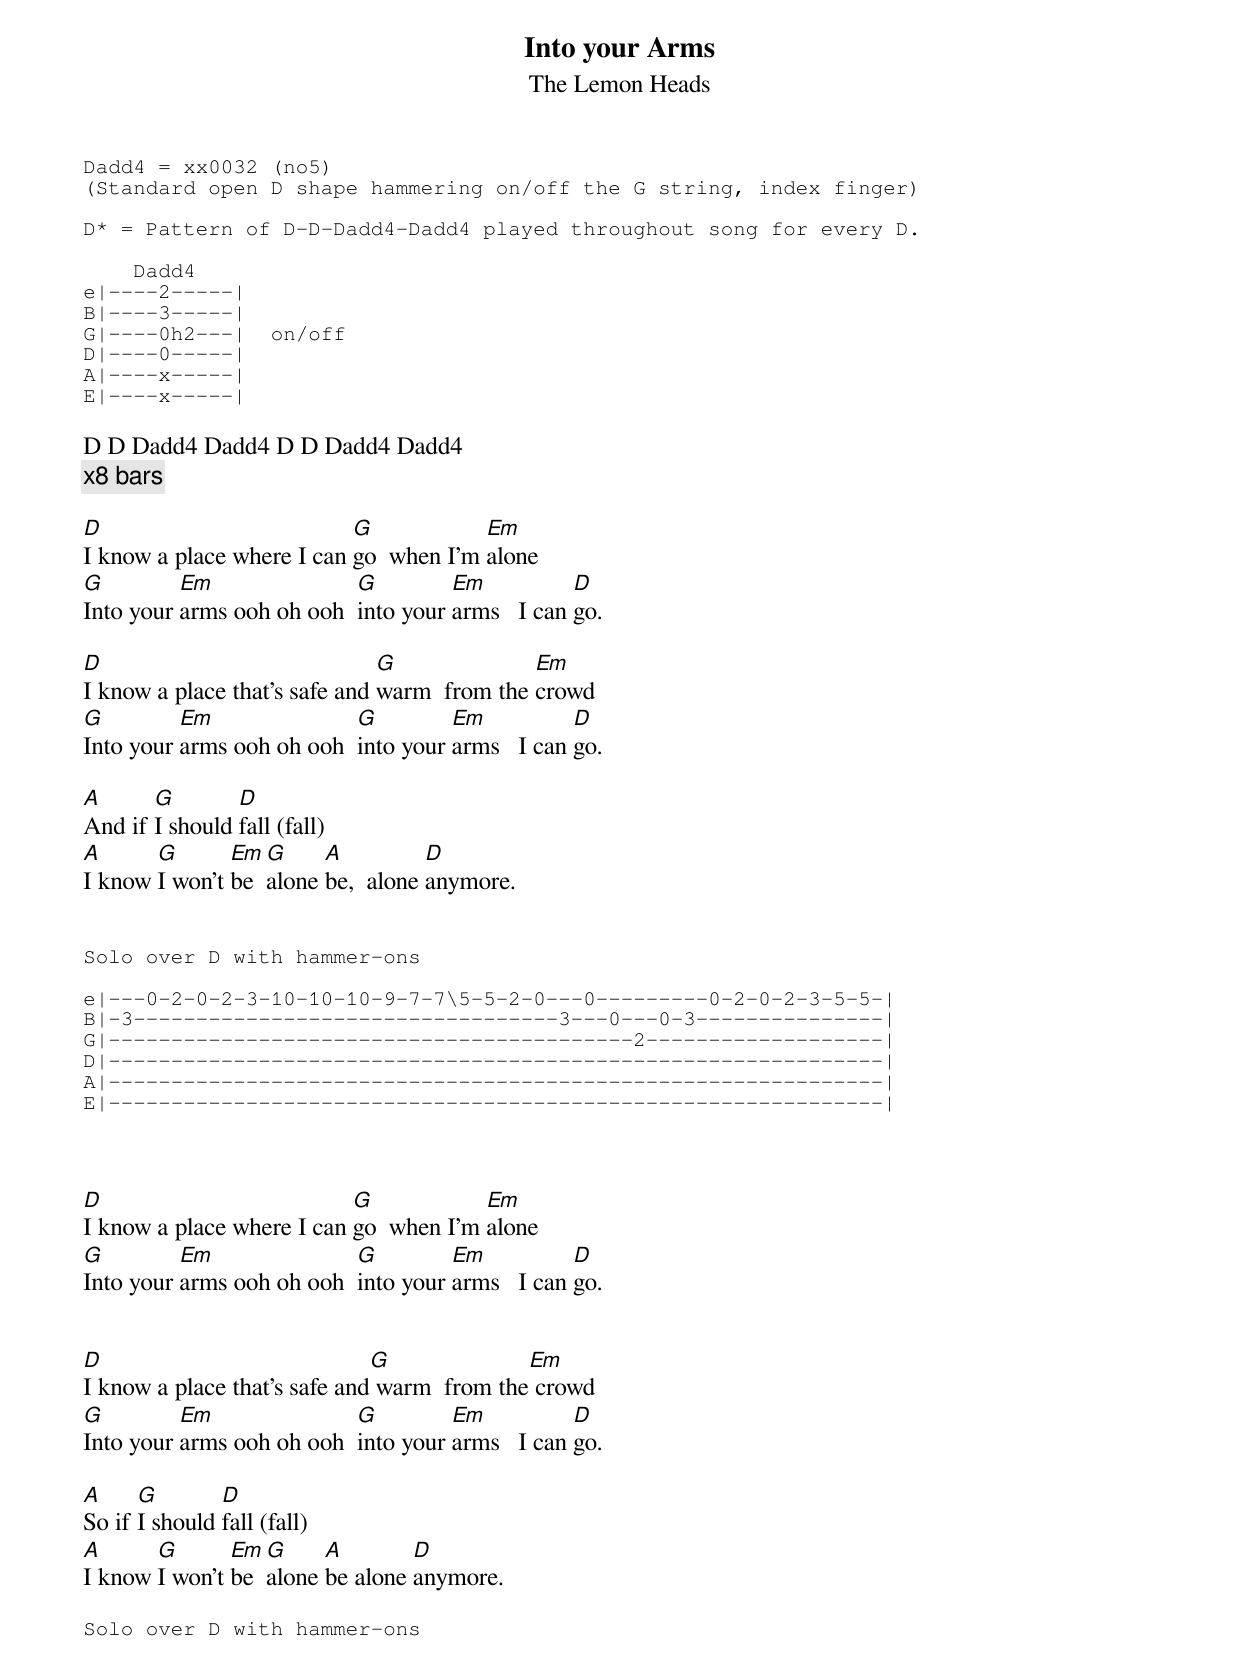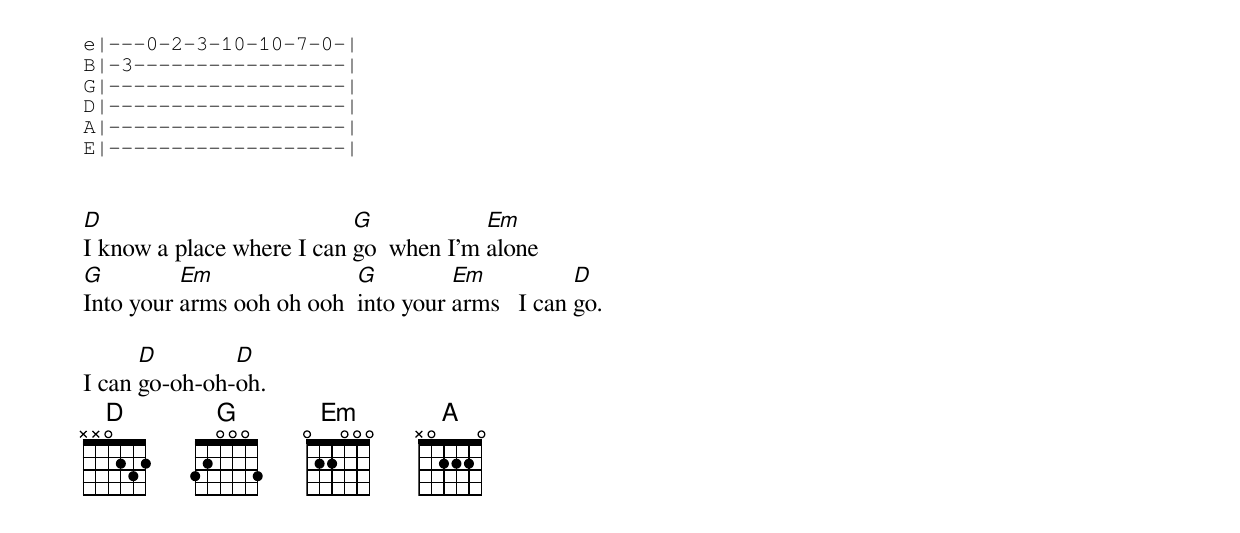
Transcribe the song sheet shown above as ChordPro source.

{title: Into your Arms}
{subtitle: The Lemon Heads}
{sot}
Dadd4 = xx0032 (no5)
(Standard open D shape hammering on/off the G string, index finger)

D* = Pattern of D-D-Dadd4-Dadd4 played throughout song for every D.

    Dadd4
e|----2-----|
B|----3-----|
G|----0h2---|  on/off
D|----0-----|
A|----x-----|
E|----x-----|
{eot}

D D Dadd4 Dadd4 D D Dadd4 Dadd4
{c:x8 bars}

[D]I know a place where I can [G]go  when I'm [Em]alone
[G]Into your [Em]arms ooh oh ooh  [G]into your [Em]arms   I can [D]go.

[D]I know a place that's safe and [G]warm  from the [Em]crowd
[G]Into your [Em]arms ooh oh ooh  [G]into your [Em]arms   I can [D]go.

[A]And if [G]I should [D]fall (fall)
[A]I know [G]I won't [Em]be  [G]alone [A]be,  alone [D]anymore.


{sot}
Solo over D with hammer-ons

e|---0-2-0-2-3-10-10-10-9-7-7\5-5-2-0---0---------0-2-0-2-3-5-5-|
B|-3----------------------------------3---0---0-3---------------|
G|------------------------------------------2-------------------|
D|--------------------------------------------------------------|
A|--------------------------------------------------------------|
E|--------------------------------------------------------------|
{eot}



[D]I know a place where I can [G]go  when I'm [Em]alone
[G]Into your [Em]arms ooh oh ooh  [G]into your [Em]arms   I can [D]go.


[D]I know a place that's safe and[G] warm  from the[Em] crowd
[G]Into your [Em]arms ooh oh ooh  [G]into your [Em]arms   I can [D]go.

[A]So if [G]I should [D]fall (fall)
[A]I know [G]I won't [Em]be  [G]alone [A]be alone [D]anymore.

{sot}
Solo over D with hammer-ons

e|---0-2-3-10-10-7-0-|
B|-3-----------------|
G|-------------------|
D|-------------------|
A|-------------------|
E|-------------------|
{eot}


[D]I know a place where I can [G]go  when I'm [Em]alone
[G]Into your [Em]arms ooh oh ooh  [G]into your [Em]arms   I can [D]go.

I can [D]go-oh-oh-[D]oh.
